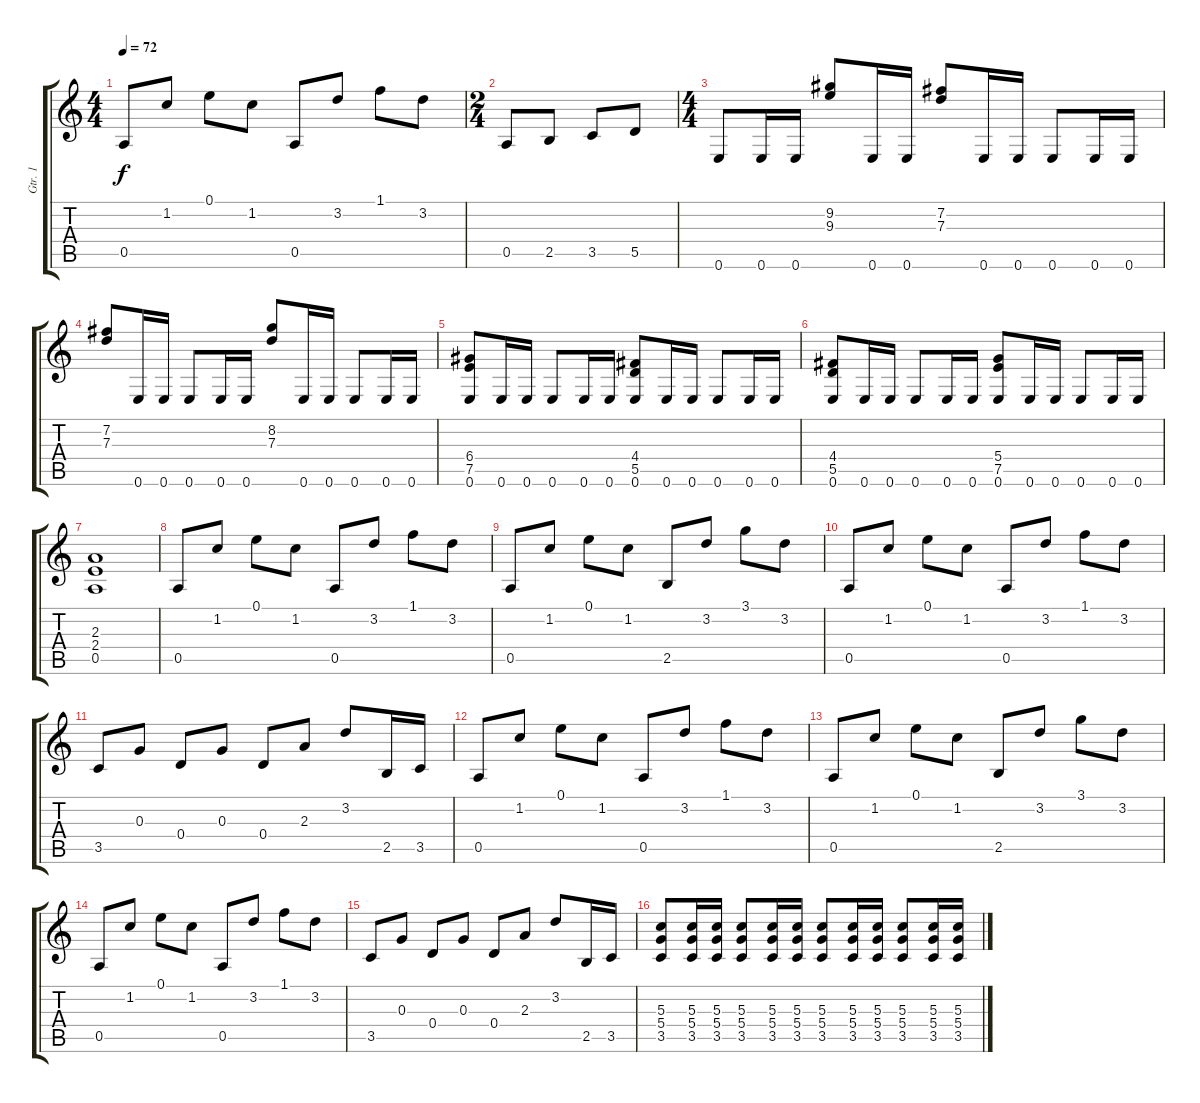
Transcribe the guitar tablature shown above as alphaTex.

\track ("Gtr. 1" "Gtr. 1") {instrument electricguitarclean}
\staff {score tabs}
\tuning (E4 B3 G3 D3 A2 E2) {hide}
\ts (4 4)
\tempo 72
\clef g2
\ks c
0.5.8{dy f} 1.2.8 0.1.8 1.2.8 0.5.8 3.2.8 1.1.8 3.2.8 |
\ts (2 4)
0.5.8 2.5.8 3.5.8 5.5.8 |
\ts (4 4)
0.6.8 0.6.16 0.6.16 (9.2 9.3).8 0.6.16 0.6.16 (7.2 7.3).8 0.6.16 0.6.16 0.6.8 0.6.16 0.6.16 |
(7.2 7.3).8 0.6.16 0.6.16 0.6.8 0.6.16 0.6.16 (8.2 7.3).8 0.6.16 0.6.16 0.6.8 0.6.16 0.6.16 |
(6.4 7.5 0.6).8 0.6.16 0.6.16 0.6.8 0.6.16 0.6.16 (4.4 5.5 0.6).8 0.6.16 0.6.16 0.6.8 0.6.16 0.6.16 |
(4.4 5.5 0.6).8 0.6.16 0.6.16 0.6.8 0.6.16 0.6.16 (5.4 7.5 0.6).8 0.6.16 0.6.16 0.6.8 0.6.16 0.6.16 |
(2.3 2.4 0.5).1 |
0.5.8 1.2.8 0.1.8 1.2.8 0.5.8 3.2.8 1.1.8 3.2.8 |
0.5.8 1.2.8 0.1.8 1.2.8 2.5.8 3.2.8 3.1.8 3.2.8 |
0.5.8 1.2.8 0.1.8 1.2.8 0.5.8 3.2.8 1.1.8 3.2.8 |
3.5.8 0.3.8 0.4.8 0.3.8 0.4.8 2.3.8 3.2.8 2.5.16 3.5.16 |
0.5.8 1.2.8 0.1.8 1.2.8 0.5.8 3.2.8 1.1.8 3.2.8 |
0.5.8 1.2.8 0.1.8 1.2.8 2.5.8 3.2.8 3.1.8 3.2.8 |
0.5.8 1.2.8 0.1.8 1.2.8 0.5.8 3.2.8 1.1.8 3.2.8 |
3.5.8 0.3.8 0.4.8 0.3.8 0.4.8 2.3.8 3.2.8 2.5.16 3.5.16 |
(5.3 5.4 3.5).8 (5.3 5.4 3.5).16 (5.3 5.4 3.5).16 (5.3 5.4 3.5).8 (5.3 5.4 3.5).16 (5.3 5.4 3.5).16 (5.3 5.4 3.5).8 (5.3 5.4 3.5).16 (5.3 5.4 3.5).16 (5.3 5.4 3.5).8 (5.3 5.4 3.5).16 (5.3 5.4 3.5).16
